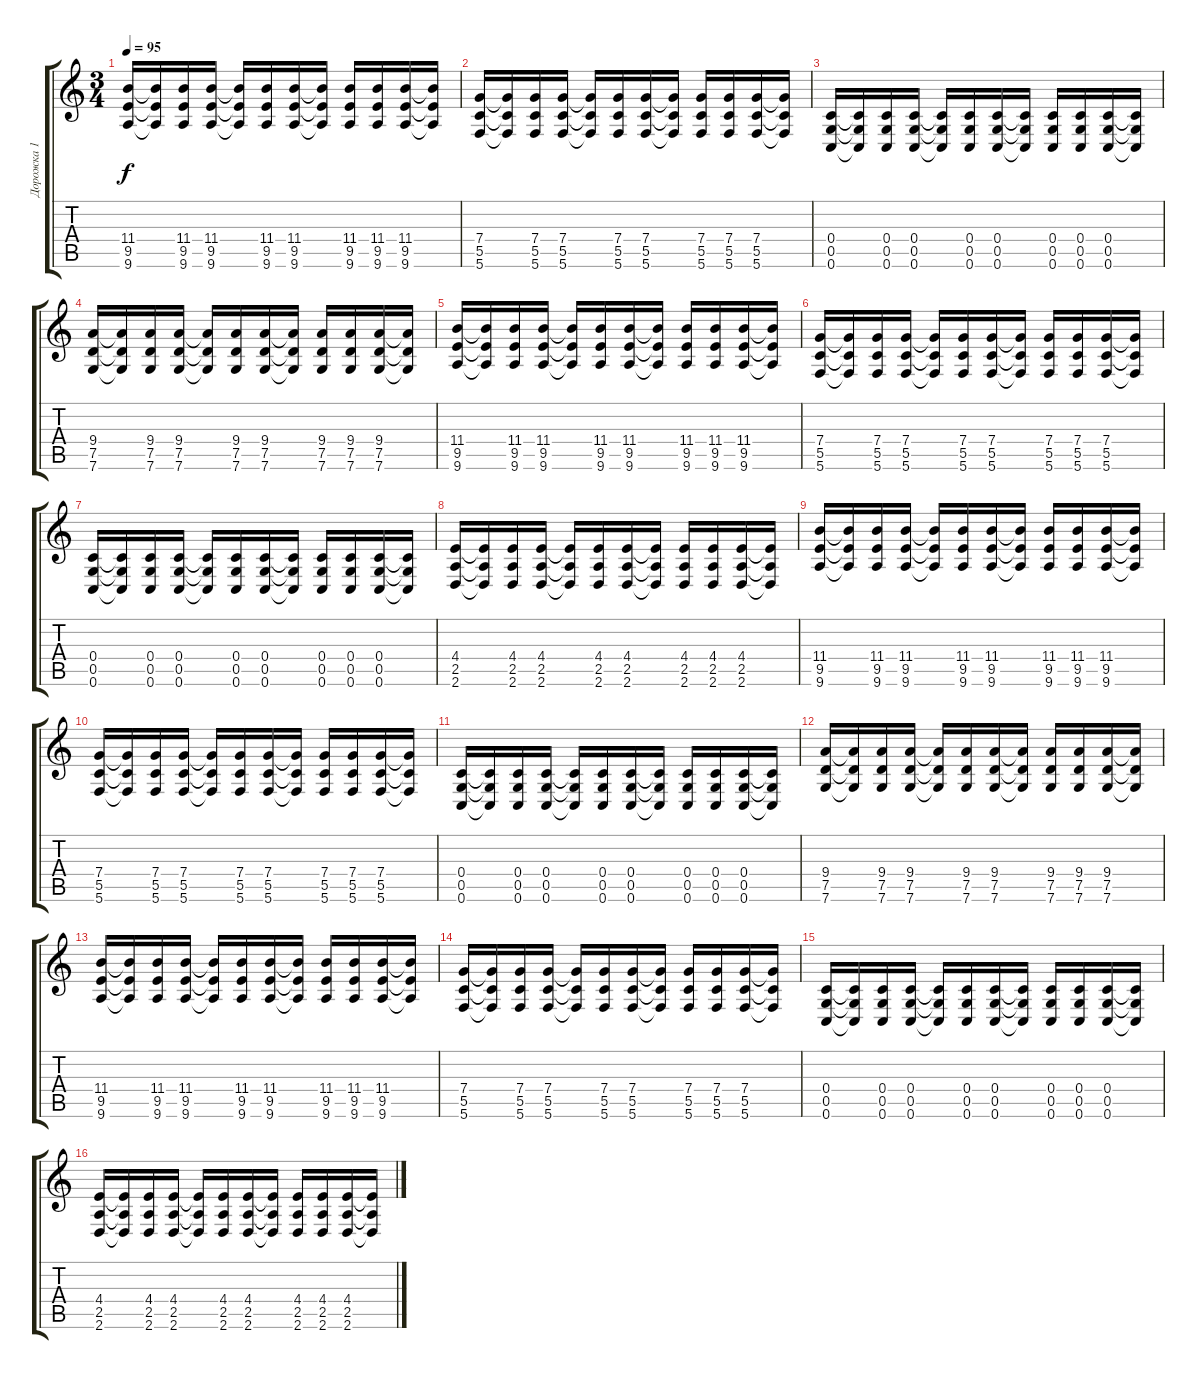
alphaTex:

\track ("Дорожка 1" "Дорожка 1") {instrument distortionguitar}
\staff {score tabs}
\tuning (D4 A3 F3 C3 G2 C2) {hide}
\ts (3 4)
\tempo 95
\clef g2
\ks c
(11.4 9.5 9.6).16{dy f instrument distortionguitar} (11.4{t} 9.5{t} 9.6{t}).16 (11.4 9.5 9.6).16 (11.4 9.5 9.6).16 (11.4{t} 9.5{t} 9.6{t}).16 (11.4 9.5 9.6).16 (11.4 9.5 9.6).16 (11.4{t} 9.5{t} 9.6{t}).16 (11.4 9.5 9.6).16 (11.4 9.5 9.6).16 (11.4 9.5 9.6).16 (11.4{t} 9.5{t} 9.6{t}).16 |
(7.4 5.5 5.6).16 (7.4{t} 5.5{t} 5.6{t}).16 (7.4 5.5 5.6).16 (7.4 5.5 5.6).16 (7.4{t} 5.5{t} 5.6{t}).16 (7.4 5.5 5.6).16 (7.4 5.5 5.6).16 (7.4{t} 5.5{t} 5.6{t}).16 (7.4 5.5 5.6).16 (7.4 5.5 5.6).16 (7.4 5.5 5.6).16 (7.4{t} 5.5{t} 5.6{t}).16 |
(0.4 0.5 0.6).16 (0.4{t} 0.5{t} 0.6{t}).16 (0.4 0.5 0.6).16 (0.4 0.5 0.6).16 (0.4{t} 0.5{t} 0.6{t}).16 (0.4 0.5 0.6).16 (0.4 0.5 0.6).16 (0.4{t} 0.5{t} 0.6{t}).16 (0.4 0.5 0.6).16 (0.4 0.5 0.6).16 (0.4 0.5 0.6).16 (0.4{t} 0.5{t} 0.6{t}).16 |
(9.4 7.5 7.6).16 (9.4{t} 7.5{t} 7.6{t}).16 (9.4 7.5 7.6).16 (9.4 7.5 7.6).16 (9.4{t} 7.5{t} 7.6{t}).16 (9.4 7.5 7.6).16 (9.4 7.5 7.6).16 (9.4{t} 7.5{t} 7.6{t}).16 (9.4 7.5 7.6).16 (9.4 7.5 7.6).16 (9.4 7.5 7.6).16 (9.4{t} 7.5{t} 7.6{t}).16 |
(11.4 9.5 9.6).16 (11.4{t} 9.5{t} 9.6{t}).16 (11.4 9.5 9.6).16 (11.4 9.5 9.6).16 (11.4{t} 9.5{t} 9.6{t}).16 (11.4 9.5 9.6).16 (11.4 9.5 9.6).16 (11.4{t} 9.5{t} 9.6{t}).16 (11.4 9.5 9.6).16 (11.4 9.5 9.6).16 (11.4 9.5 9.6).16 (11.4{t} 9.5{t} 9.6{t}).16 |
(7.4 5.5 5.6).16 (7.4{t} 5.5{t} 5.6{t}).16 (7.4 5.5 5.6).16 (7.4 5.5 5.6).16 (7.4{t} 5.5{t} 5.6{t}).16 (7.4 5.5 5.6).16 (7.4 5.5 5.6).16 (7.4{t} 5.5{t} 5.6{t}).16 (7.4 5.5 5.6).16 (7.4 5.5 5.6).16 (7.4 5.5 5.6).16 (7.4{t} 5.5{t} 5.6{t}).16 |
(0.4 0.5 0.6).16 (0.4{t} 0.5{t} 0.6{t}).16 (0.4 0.5 0.6).16 (0.4 0.5 0.6).16 (0.4{t} 0.5{t} 0.6{t}).16 (0.4 0.5 0.6).16 (0.4 0.5 0.6).16 (0.4{t} 0.5{t} 0.6{t}).16 (0.4 0.5 0.6).16 (0.4 0.5 0.6).16 (0.4 0.5 0.6).16 (0.4{t} 0.5{t} 0.6{t}).16 |
(4.4 2.5 2.6).16 (4.4{t} 2.5{t} 2.6{t}).16 (4.4 2.5 2.6).16 (4.4 2.5 2.6).16 (4.4{t} 2.5{t} 2.6{t}).16 (4.4 2.5 2.6).16 (4.4 2.5 2.6).16 (4.4{t} 2.5{t} 2.6{t}).16 (4.4 2.5 2.6).16 (4.4 2.5 2.6).16 (4.4 2.5 2.6).16 (4.4{t} 2.5{t} 2.6{t}).16 |
(11.4 9.5 9.6).16 (11.4{t} 9.5{t} 9.6{t}).16 (11.4 9.5 9.6).16 (11.4 9.5 9.6).16 (11.4{t} 9.5{t} 9.6{t}).16 (11.4 9.5 9.6).16 (11.4 9.5 9.6).16 (11.4{t} 9.5{t} 9.6{t}).16 (11.4 9.5 9.6).16 (11.4 9.5 9.6).16 (11.4 9.5 9.6).16 (11.4{t} 9.5{t} 9.6{t}).16 |
(7.4 5.5 5.6).16 (7.4{t} 5.5{t} 5.6{t}).16 (7.4 5.5 5.6).16 (7.4 5.5 5.6).16 (7.4{t} 5.5{t} 5.6{t}).16 (7.4 5.5 5.6).16 (7.4 5.5 5.6).16 (7.4{t} 5.5{t} 5.6{t}).16 (7.4 5.5 5.6).16 (7.4 5.5 5.6).16 (7.4 5.5 5.6).16 (7.4{t} 5.5{t} 5.6{t}).16 |
(0.4 0.5 0.6).16 (0.4{t} 0.5{t} 0.6{t}).16 (0.4 0.5 0.6).16 (0.4 0.5 0.6).16 (0.4{t} 0.5{t} 0.6{t}).16 (0.4 0.5 0.6).16 (0.4 0.5 0.6).16 (0.4{t} 0.5{t} 0.6{t}).16 (0.4 0.5 0.6).16 (0.4 0.5 0.6).16 (0.4 0.5 0.6).16 (0.4{t} 0.5{t} 0.6{t}).16 |
(9.4 7.5 7.6).16 (9.4{t} 7.5{t} 7.6{t}).16 (9.4 7.5 7.6).16 (9.4 7.5 7.6).16 (9.4{t} 7.5{t} 7.6{t}).16 (9.4 7.5 7.6).16 (9.4 7.5 7.6).16 (9.4{t} 7.5{t} 7.6{t}).16 (9.4 7.5 7.6).16 (9.4 7.5 7.6).16 (9.4 7.5 7.6).16 (9.4{t} 7.5{t} 7.6{t}).16 |
(11.4 9.5 9.6).16 (11.4{t} 9.5{t} 9.6{t}).16 (11.4 9.5 9.6).16 (11.4 9.5 9.6).16 (11.4{t} 9.5{t} 9.6{t}).16 (11.4 9.5 9.6).16 (11.4 9.5 9.6).16 (11.4{t} 9.5{t} 9.6{t}).16 (11.4 9.5 9.6).16 (11.4 9.5 9.6).16 (11.4 9.5 9.6).16 (11.4{t} 9.5{t} 9.6{t}).16 |
(7.4 5.5 5.6).16 (7.4{t} 5.5{t} 5.6{t}).16 (7.4 5.5 5.6).16 (7.4 5.5 5.6).16 (7.4{t} 5.5{t} 5.6{t}).16 (7.4 5.5 5.6).16 (7.4 5.5 5.6).16 (7.4{t} 5.5{t} 5.6{t}).16 (7.4 5.5 5.6).16 (7.4 5.5 5.6).16 (7.4 5.5 5.6).16 (7.4{t} 5.5{t} 5.6{t}).16 |
(0.4 0.5 0.6).16 (0.4{t} 0.5{t} 0.6{t}).16 (0.4 0.5 0.6).16 (0.4 0.5 0.6).16 (0.4{t} 0.5{t} 0.6{t}).16 (0.4 0.5 0.6).16 (0.4 0.5 0.6).16 (0.4{t} 0.5{t} 0.6{t}).16 (0.4 0.5 0.6).16 (0.4 0.5 0.6).16 (0.4 0.5 0.6).16 (0.4{t} 0.5{t} 0.6{t}).16 |
(4.4 2.5 2.6).16 (4.4{t} 2.5{t} 2.6{t}).16 (4.4 2.5 2.6).16 (4.4 2.5 2.6).16 (4.4{t} 2.5{t} 2.6{t}).16 (4.4 2.5 2.6).16 (4.4 2.5 2.6).16 (4.4{t} 2.5{t} 2.6{t}).16 (4.4 2.5 2.6).16 (4.4 2.5 2.6).16 (4.4 2.5 2.6).16 (4.4{t} 2.5{t} 2.6{t}).16
